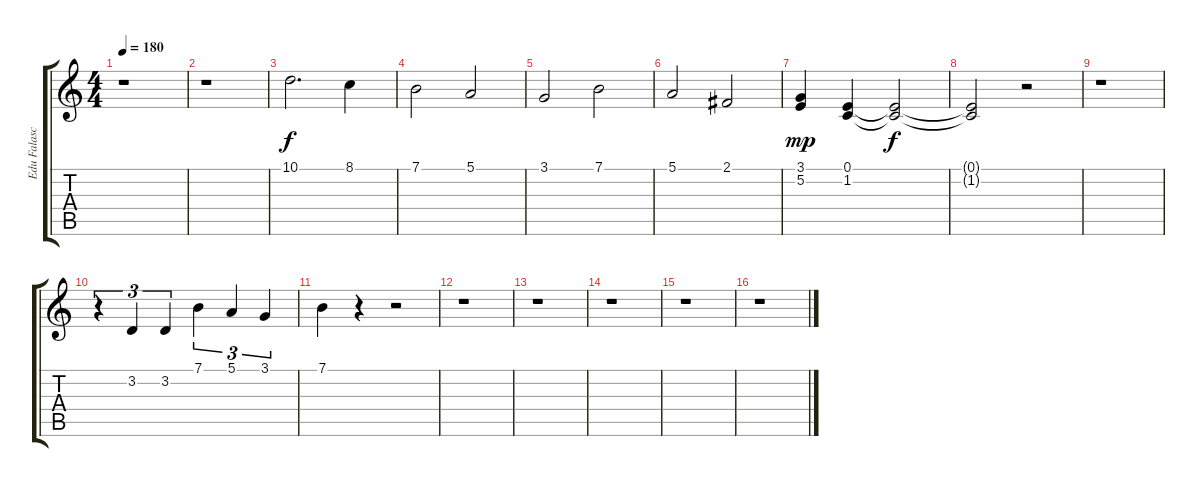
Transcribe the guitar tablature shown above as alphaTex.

\track ("Edu Falaschi" "Edu Falasc") {instrument clarinet}
\staff {score tabs}
\tuning (E4 B3 G3 D3 A2 E2) {hide}
\ts (4 4)
\tempo 180
\clef g2
\ks c
r.1{dy f} |
r.1 |
10.1.2{d} 8.1.4 |
7.1.2 5.1.2 |
3.1.2 7.1.2 |
5.1.2 2.1.2 |
(3.1 5.2).4{dy mp} (0.1 1.2).4 (0.1{t} 1.2{t}).2{dy f} |
(0.1{t} 1.2{t}).2 r.2 |
r.1 |
r.4{tu (3 2)} 3.2.4{tu (3 2)} 3.2.4{tu (3 2)} 7.1.4{tu (3 2)} 5.1.4{tu (3 2)} 3.1.4{tu (3 2)} |
7.1.4 r.4 r.2 |
r.1 |
r.1 |
r.1 |
r.1 |
r.1
